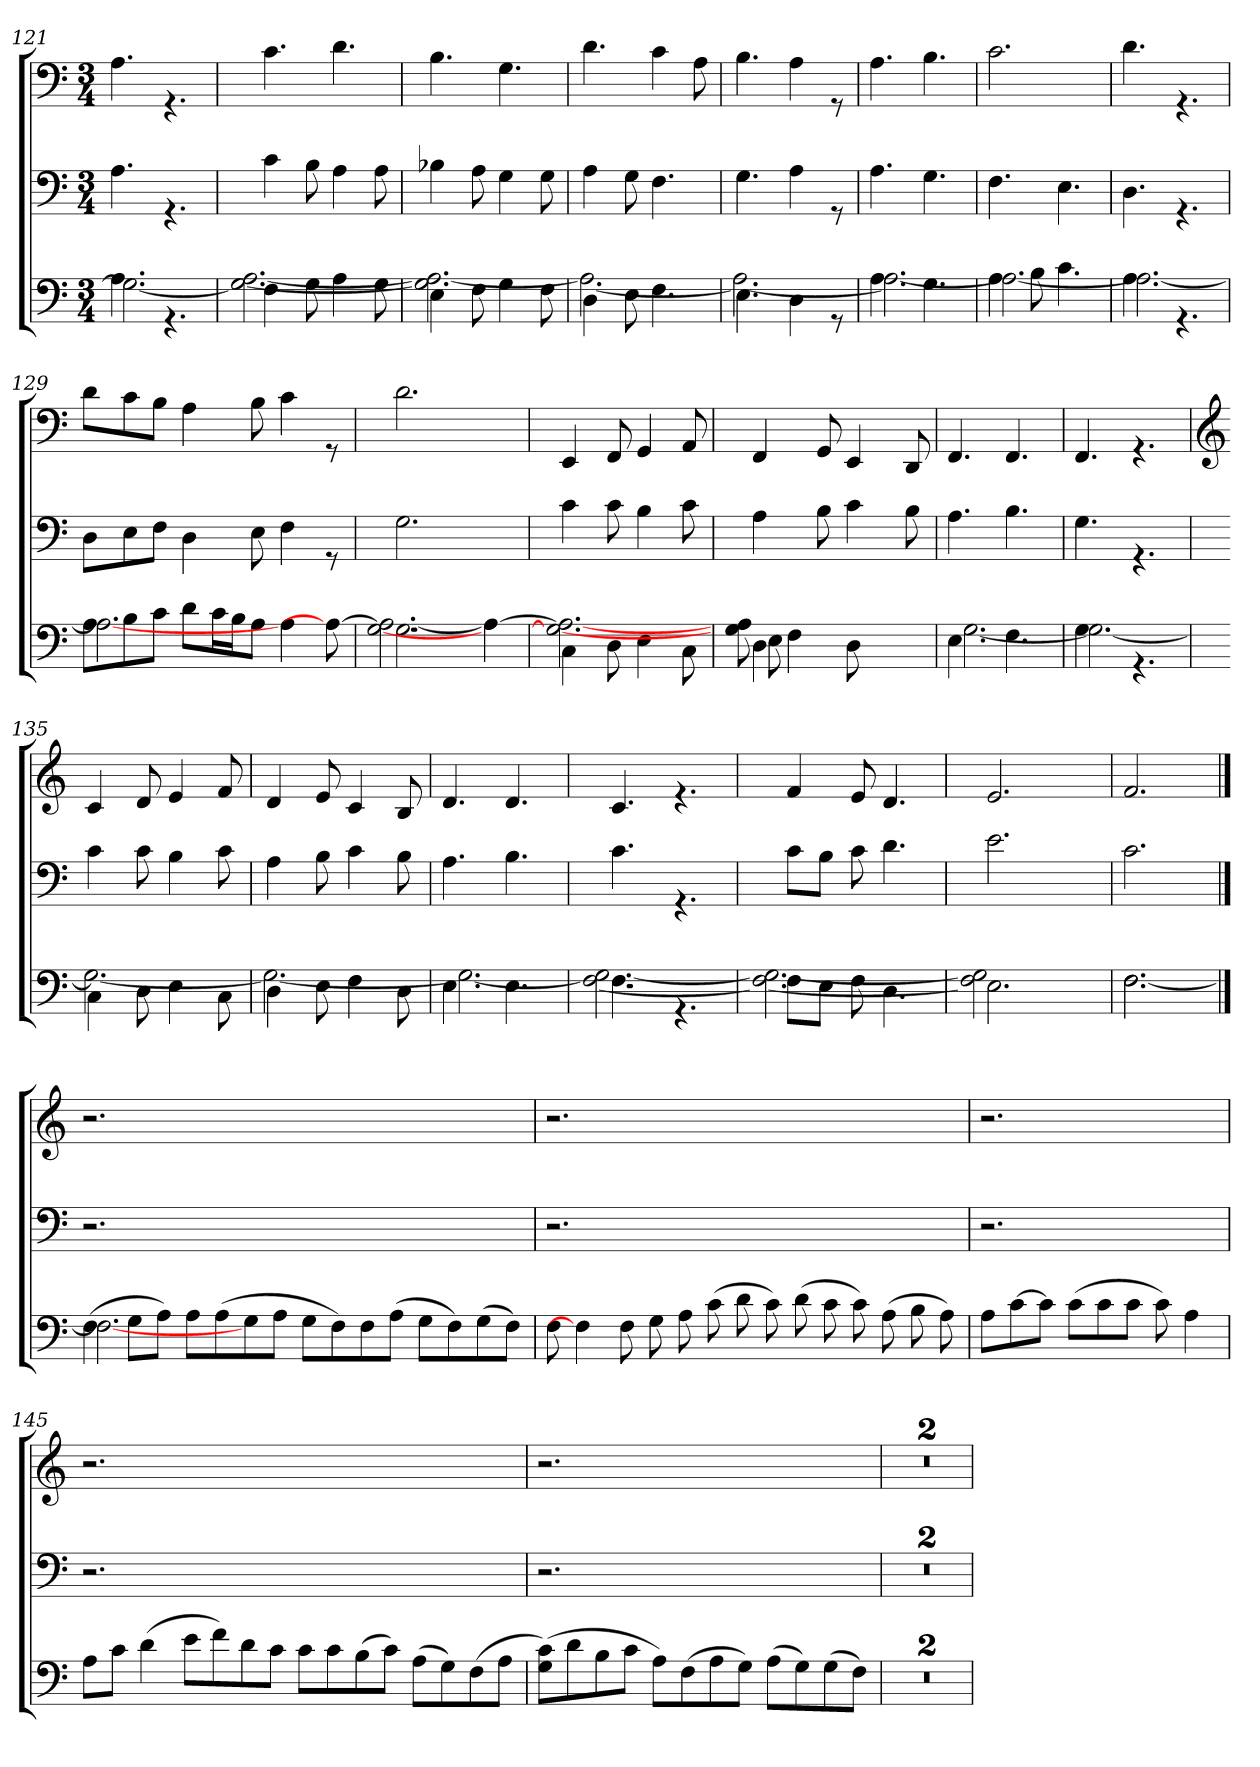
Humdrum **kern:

**kern	**kern	**kern
*part3	*part2	*part1
*staff3	*staff2	*staff1
*clefF4	*clefF4	*clefF4
*k[]	*k[]	*k[]
*C:	*C:	*C:
*M3/4	*M3/4	*M3/4
=121	=121	=121
*^	*	*
4.A\	2.G\_	4.A\	4.A\
4.rGG	.	4.rGG	4.rGG
!!LO:LB:g=z
=122	=122	=122	=122
4F\	2.G\_ [>2.A\	4c\	4.c\
8G\	.	8B\	.
4A\	.	4A\	4.d\
8G\	.	8A\	.
=123	=123	=123	=123
4E\	2.G\] 2.A\_	4B-X\	4.B\
8F\	.	8A\	.
4G\	.	4G\	4.G\
8F\	.	8G\	.
=124	=124	=124	=124
4D\	2.A\_	4A\	4.d\
8E\	.	8G\	.
4.F\	.	4.F\	4c\
.	.	.	8A\
=125	=125	=125	=125
4.E\	2.A\_	4.G\	4.B\
4D\	.	4A\	4A\
8rGG	.	8rGG	8rGG
=126	=126	=126	=126
4.A\	2.A\_	4.A\	4.A\
4.G\	.	4.G\	4.B\
=127	=127	=127	=127
4A\	2.A\_	4.F\	2.c\
8B\	.	.	.
4.c\	.	4.E\	.
=128	=128	=128	=128
4.A\	2.A\_	4.D\	4.d\
4.rGG	.	4.rGG	4.rGG
!!LO:LB:g=z
=129	=129	=129	=129
8A\L	2.A_	8D\L	8d\L
8B\	.	8E\	8c\
8c\J	.	8F\J	8B\J
8d\L	.	4D\	4A\
16c\L	.	.	.
16B\J	.	.	.
8A\J	.	8E\	8B\
4A\	4ryy	4F\	4c\
8ryy	8A\_	8rGG	8rGG
=130	=130	=130	=130
2.G\	[>2.G\ 2.A\_	2.G\	2.d\
4ryy	4A_	4ryy	4ryy
=131	=131	=131	=131
4C\	2.G\_ 2.A\_	4c\	4EE/
8D\	.	8c\	8FF/
4E\	.	4B\	4GG/
8C\	.	8c\	8AA/
=132	=132	=132	=132
*	*^	*	*
4D\	8G\ 8A\	8E\	4A\	4FF/
.	4ryy	4F\	.	.
4ryy	.	.	8B\	8GG/
.	4.ryy	8D\	4c\	4EE/
4ryy	.	4ryy	.	.
.	.	.	8B\	8DD/
*	*v	*v	*	*
=133	=133	=133	=133
4.E\	[>2.G\	4.A\	4.FF/
4.F\	.	4.B\	4.FF/
=134	=134	=134	=134
4.G\	2.G\_	4.G\	4.FF/
4.rGG	.	4.rGG	4.rGG
!!LO:LB:g=z
=135	=135	=135	=135
*	*	*	*clefG2
4C\	2.G\_	4c\	4c/
8D\	.	8c\	8d/
4E\	.	4B\	4e/
8C\	.	8c\	8f/
=136	=136	=136	=136
4D\	2.G\_	4A\	4d/
8E\	.	8B\	8e/
4F\	.	4c\	4c/
8D\	.	8B\	8B/
=137	=137	=137	=137
4.E\	2.G\_	4.A\	4.d/
4.E\	.	4.B\	4.d/
=138	=138	=138	=138
4.F\	[>2.F\ 2.G\_	4.c\	4.c/
4.rGG	.	4.rGG	4.re
=139	=139	=139	=139
8F\L	2.F\_ 2.G\_	8c\L	4f/
8E\J	.	8B\J	.
8F\	.	8c\	8e/
4.D\	.	4.d\	4.d/
=140	=140	=140	=140
2.E\	2F\] 2G\]	2.e\	2.e/
.	4ryy	.	.
=141	=141	=141	=141
2.F\	[>2.F\	2.c\	2.f/
!!LO:LB:g=z
==142	==142	==142	==142
(>4F\	2.F_	2.r	2.r
8G\L	.	.	.
8A\J)	.	.	.
8A\L	.	.	.
(>8A\	.	.	.
8G\	1ryy	1ryy	1ryy
8A\J	.	.	.
8G\L	.	.	.
8F\)	.	.	.
8F\	.	.	.
(>8A\J	.	.	.
8G\L	.	.	.
8F\)	.	.	.
(>8G\	4ryy	4ryy	4ryy
8F\J)	.	.	.
*v	*v	*	*
=143	=143	=143
8F\	2.r	2.r
4F]	.	.
8F\	.	.
8G\	.	.
8A\	.	.
(>8c\	1ryy	1ryy
8d\	.	.
8c\)	.	.
(>8d\	.	.
8c\	.	.
8c\)	.	.
(>8A\	.	.
8B\	.	.
8A\)	8ryy	8ryy
!!LO:LB:g=z
=144	=144	=144
8A\L	2.r	2.r
[>8c\	.	.
8c\J]	.	.
(>8c\L	.	.
8c\	.	.
8c\J	.	.
8c\)	4.ryy	4.ryy
4A\	.	.
=145	=145	=145
8A\L	2.r	2.r
8c\J	.	.
(>4d\	.	.
8e\L	.	.
8f\)	.	.
8d\	1ryy	1ryy
8c\J	.	.
8c\L	.	.
8c\	.	.
(>8B\	.	.
8c\J)	.	.
(>8A\L	.	.
8G\)	.	.
(>8F\	4ryy	4ryy
8A\J	.	.
!!LO:LB:g=z
=146	=146	=146
(>8G\ 8c\L)	2.r	2.r
8d\	.	.
8B\	.	.
8c\J	.	.
8A\L)	.	.
(>8F\	.	.
8A\	2.ryy	2.ryy
8G\J)	.	.
(>8A\L	.	.
8G\)	.	.
(>8G\	.	.
8F\J)	.	.
=147	=147	=147
2.r	2.r	2.r
!!LO:LB:g=z
=148	=148	=148
2.r	2.r	2.r
=	=	=
*-	*-	*-
